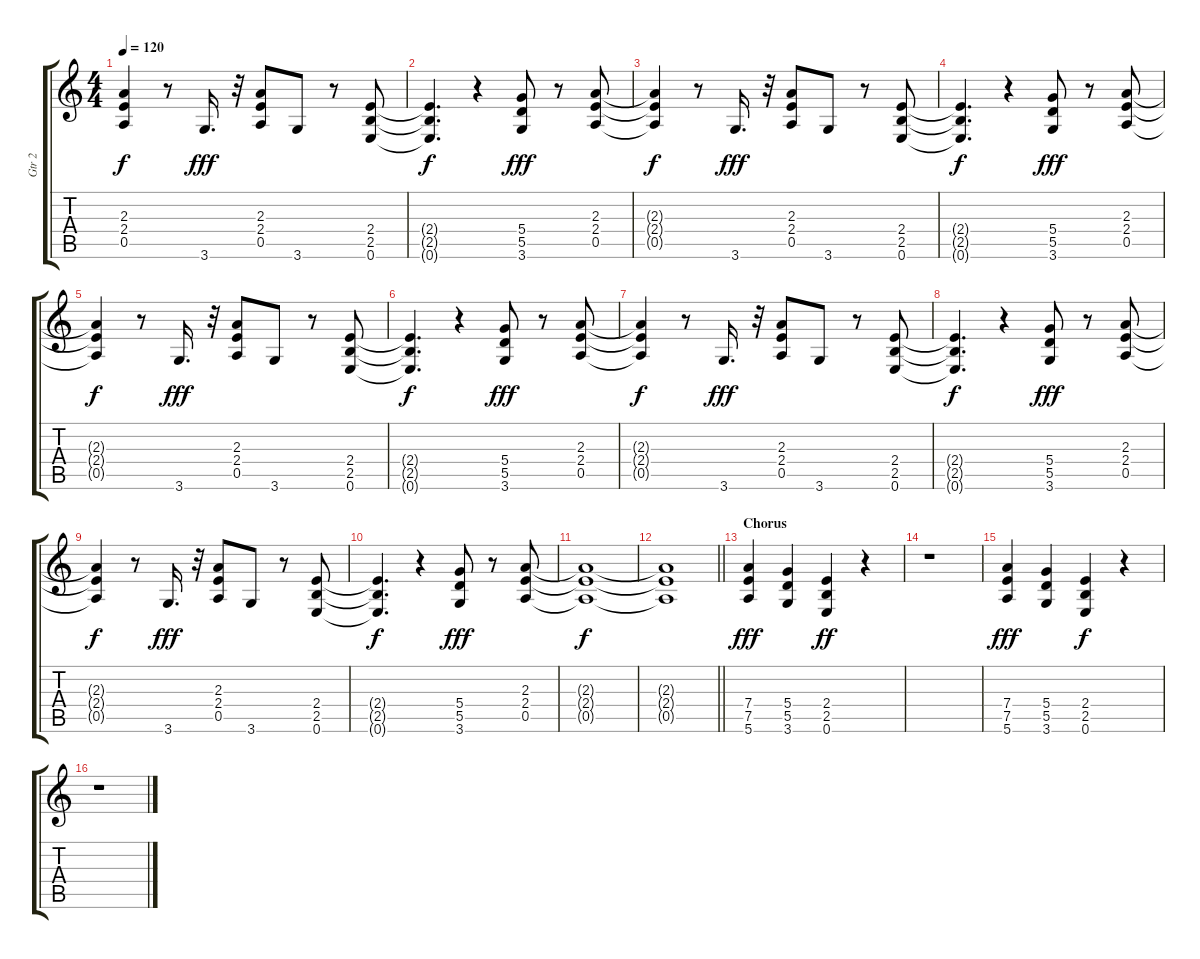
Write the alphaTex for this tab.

\track ("Gtr 2" "Gtr 2") {instrument overdrivenguitar}
\staff {score tabs}
\tuning (E4 B3 G3 D3 A2 E2) {hide}
\ts (4 4)
\tempo 120
\clef g2
\ks c
(2.3{t} 2.4{t} 0.5{t}).4{dy f} r.8 3.6.16{d dy fff} r.32 (2.3 2.4 0.5).8 3.6.8 r.8 (2.4 2.5 0.6).8 |
(2.4{t} 2.5{t} 0.6{t}).4{d dy f} r.4 (5.4 5.5 3.6).8{dy fff} r.8 (2.3 2.4 0.5).8 |
(2.3{t} 2.4{t} 0.5{t}).4{dy f} r.8 3.6.16{d dy fff} r.32 (2.3 2.4 0.5).8 3.6.8 r.8 (2.4 2.5 0.6).8 |
(2.4{t} 2.5{t} 0.6{t}).4{d dy f} r.4 (5.4 5.5 3.6).8{dy fff} r.8 (2.3 2.4 0.5).8 |
(2.3{t} 2.4{t} 0.5{t}).4{dy f} r.8 3.6.16{d dy fff} r.32 (2.3 2.4 0.5).8 3.6.8 r.8 (2.4 2.5 0.6).8 |
(2.4{t} 2.5{t} 0.6{t}).4{d dy f} r.4 (5.4 5.5 3.6).8{dy fff} r.8 (2.3 2.4 0.5).8 |
(2.3{t} 2.4{t} 0.5{t}).4{dy f} r.8 3.6.16{d dy fff} r.32 (2.3 2.4 0.5).8 3.6.8 r.8 (2.4 2.5 0.6).8 |
(2.4{t} 2.5{t} 0.6{t}).4{d dy f} r.4 (5.4 5.5 3.6).8{dy fff} r.8 (2.3 2.4 0.5).8 |
(2.3{t} 2.4{t} 0.5{t}).4{dy f} r.8 3.6.16{d dy fff} r.32 (2.3 2.4 0.5).8 3.6.8 r.8 (2.4 2.5 0.6).8 |
(2.4{t} 2.5{t} 0.6{t}).4{d dy f} r.4 (5.4 5.5 3.6).8{dy fff} r.8 (2.3 2.4 0.5).8 |
(2.3{t} 2.4{t} 0.5{t}).1{dy f} |
\barLineRight lightlight
(2.3{t} 2.4{t} 0.5{t}).1 |
\section ("" "Chorus")
(7.4 7.5 5.6).4{dy fff} (5.4 5.5 3.6).4 (2.4 2.5 0.6).4{dy ff} r.4 |
r.1 |
(7.4 7.5 5.6).4{dy fff} (5.4 5.5 3.6).4 (2.4 2.5 0.6).4{dy f} r.4 |
r.1
